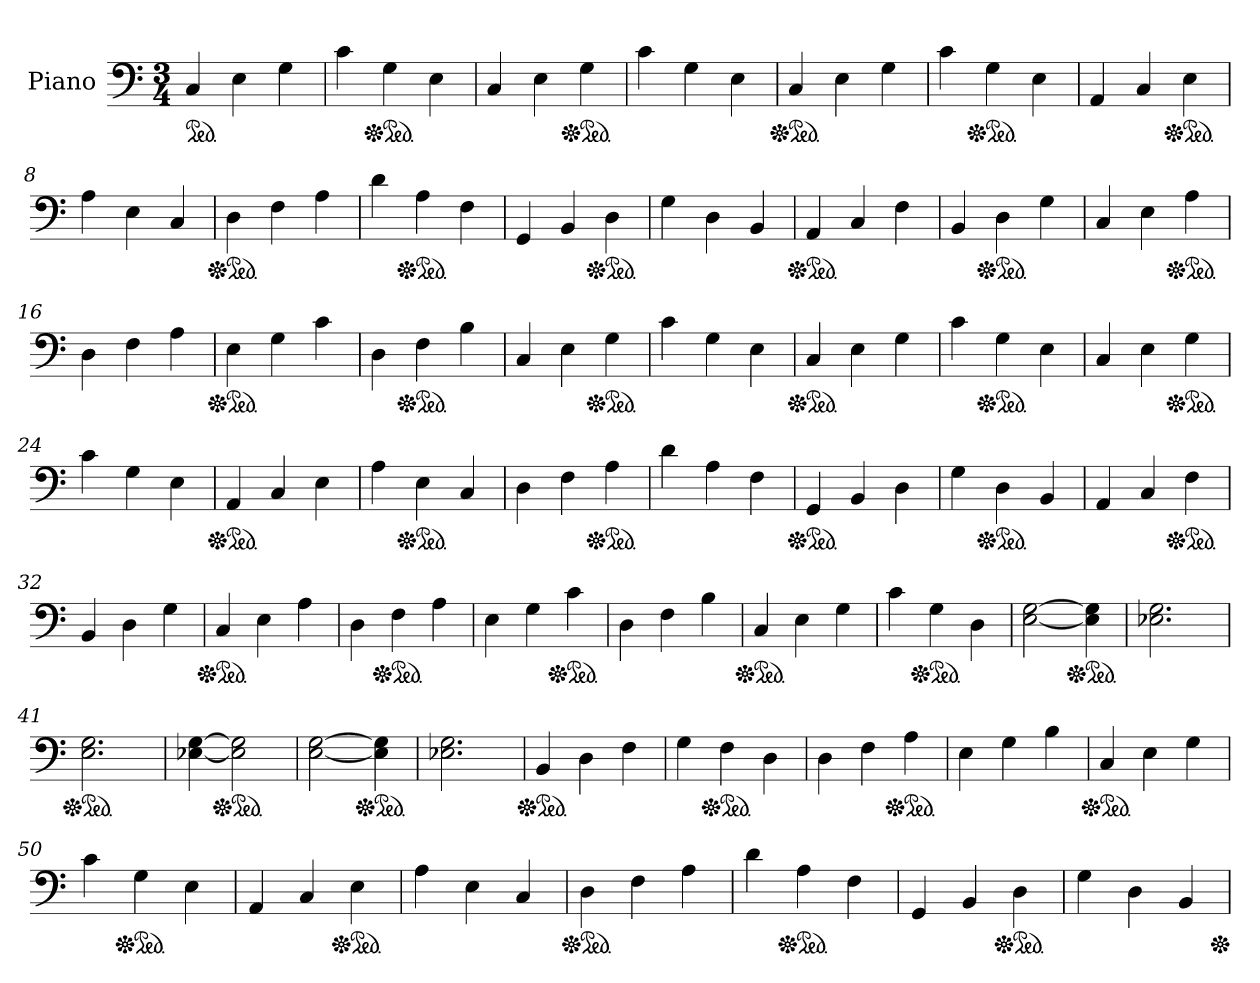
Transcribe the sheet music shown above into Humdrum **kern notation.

**kern
*part1
*staff1
*I"Piano
*I'Pno.
*clefF4
*k[]
*M3/4
*ped
=1
4C/
4E\
4G\
=2
4c\
*Xped
*ped
4G\
4E\
=3
4C/
4E\
*Xped
*ped
4G\
=4
4c\
4G\
4E\
=5
*Xped
*ped
4C/
4E\
4G\
=6
4c\
*Xped
*ped
4G\
4E\
=7
4AA/
4C/
*Xped
*ped
4E\
=8
4A\
4E\
4C/
=9
*Xped
*ped
4D\
4F\
4A\
=10
4d\
*Xped
*ped
4A\
4F\
=11
4GG/
4BB/
*Xped
*ped
4D\
!!LO:LB:g=z
=12
4G\
4D\
4BB/
=13
*Xped
*ped
4AA/
4C/
4F\
=14
4BB/
*Xped
*ped
4D\
4G\
=15
4C/
4E\
*Xped
*ped
4A\
=16
4D\
4F\
4A\
=17
*Xped
*ped
4E\
4G\
4c\
=18
4D\
*Xped
*ped
4F\
4B\
=19
4C/
4E\
*Xped
*ped
4G\
=20
4c\
4G\
4E\
=21
*Xped
*ped
4C/
4E\
4G\
=22
4c\
*Xped
*ped
4G\
4E\
!!LO:LB:g=z
=23
4C/
4E\
*Xped
*ped
4G\
=24
4c\
4G\
4E\
=25
*Xped
*ped
4AA/
4C/
4E\
=26
4A\
*Xped
*ped
4E\
4C/
=27
4D\
4F\
*Xped
*ped
4A\
=28
4d\
4A\
4F\
=29
*Xped
*ped
4GG/
4BB/
4D\
=30
4G\
*Xped
*ped
4D\
4BB/
=31
4AA/
4C/
*Xped
*ped
4F\
=32
4BB/
4D\
4G\
=33
*Xped
*ped
4C/
4E\
4A\
!!LO:LB:g=z
=34
4D\
*Xped
*ped
4F\
4A\
=35
4E\
4G\
*Xped
*ped
4c\
=36
4D\
4F\
4B\
=37
*Xped
*ped
4C/
4E\
4G\
=38
4c\
*Xped
*ped
4G\
4D\
=39
[2E\ [2G\
*Xped
*ped
4E\] 4G\]
=40
2.E-X\ 2.G\
=41
*Xped
*ped
2.E\ 2.G\
=42
[4E-X\ [4G\
*Xped
*ped
2E-\] 2G\]
=43
[2E\ [2G\
*Xped
*ped
4E\] 4G\]
=44
2.E-X\ 2.G\
=45
*Xped
*ped
4BB/
4D\
4F\
!!LO:LB:g=z
=46
4G\
*Xped
*ped
4F\
4D\
=47
4D\
4F\
*Xped
*ped
4A\
=48
4E\
4G\
4B\
=49
*Xped
*ped
4C/
4E\
4G\
=50
4c\
*Xped
*ped
4G\
4E\
=51
4AA/
4C/
*Xped
*ped
4E\
=52
4A\
4E\
4C/
=53
*Xped
*ped
4D\
4F\
4A\
=54
4d\
*Xped
*ped
4A\
4F\
=55
4GG/
4BB/
*Xped
*ped
4D\
=56
4G\
4D\
4BB/
*Xped
=
*-
